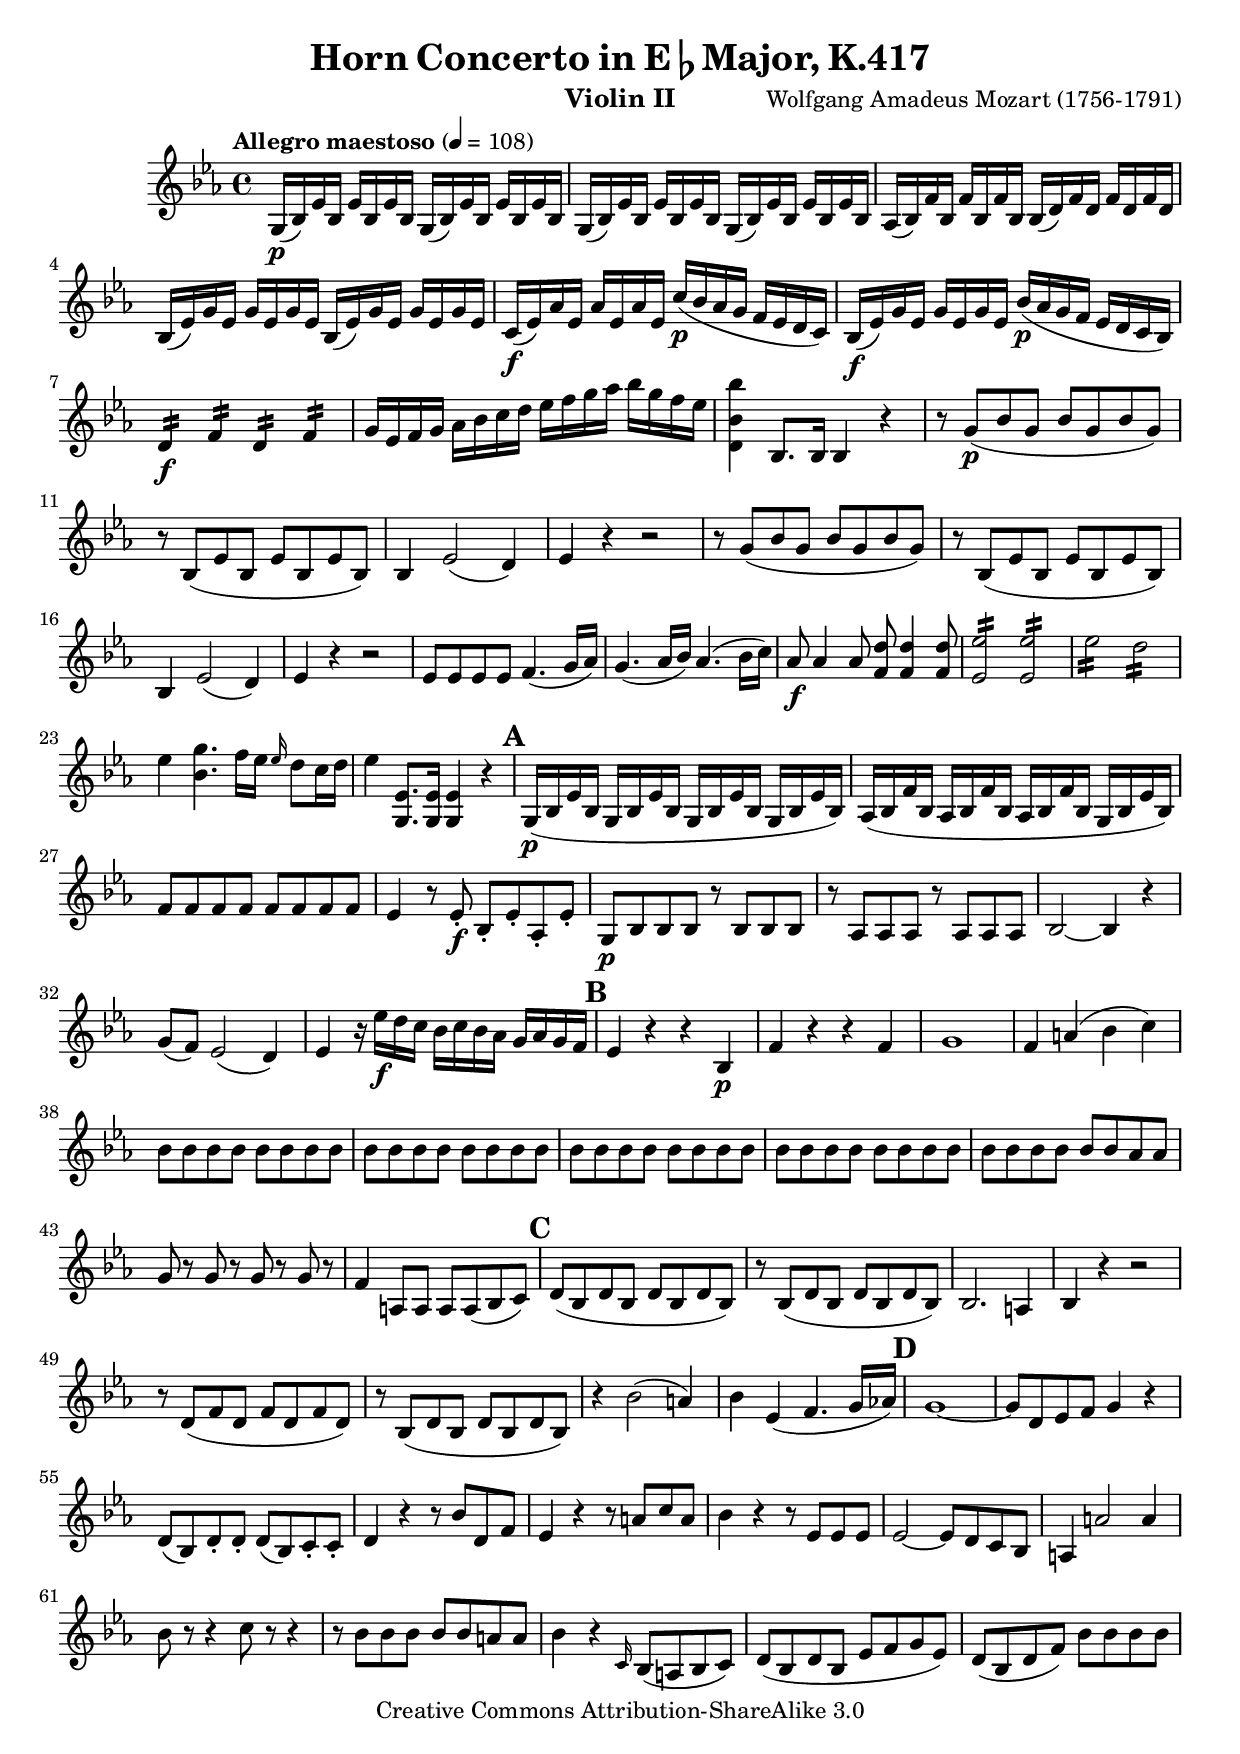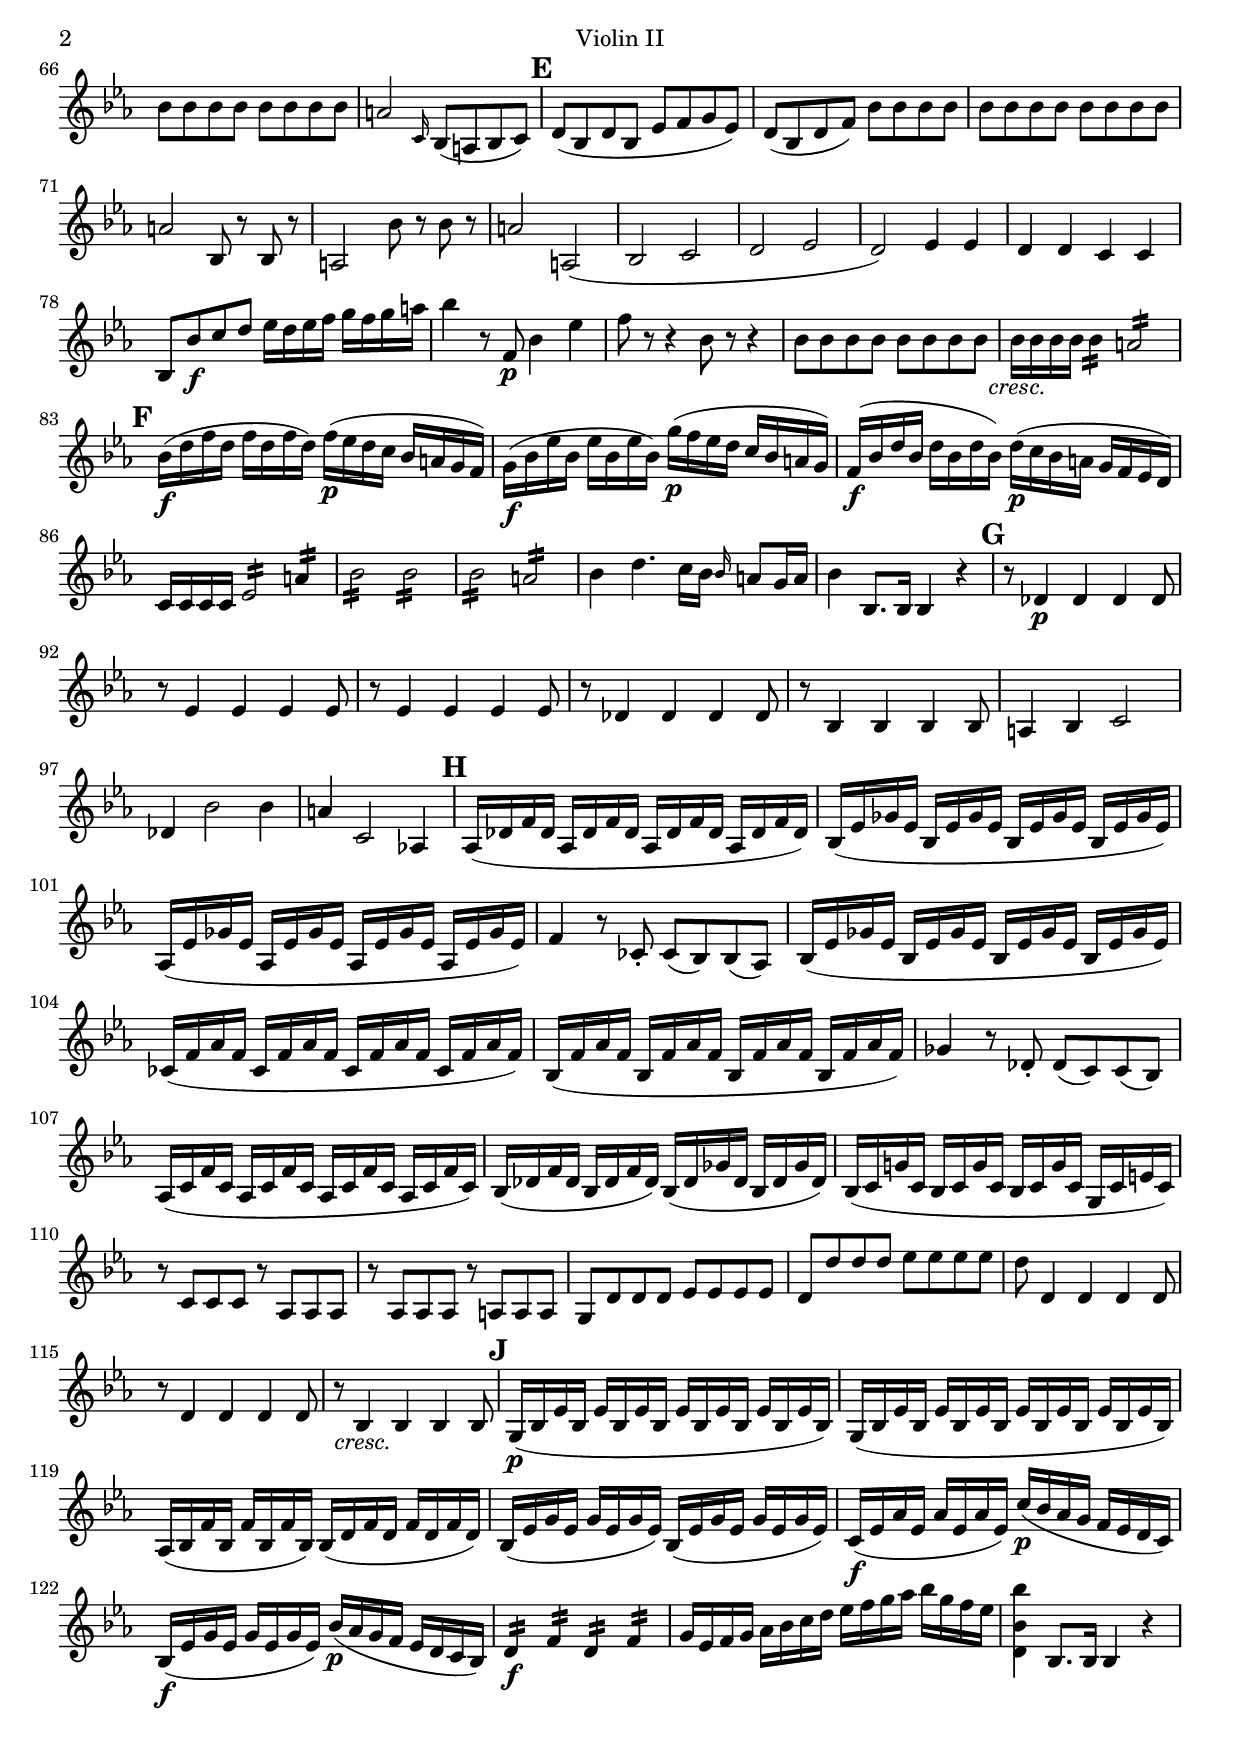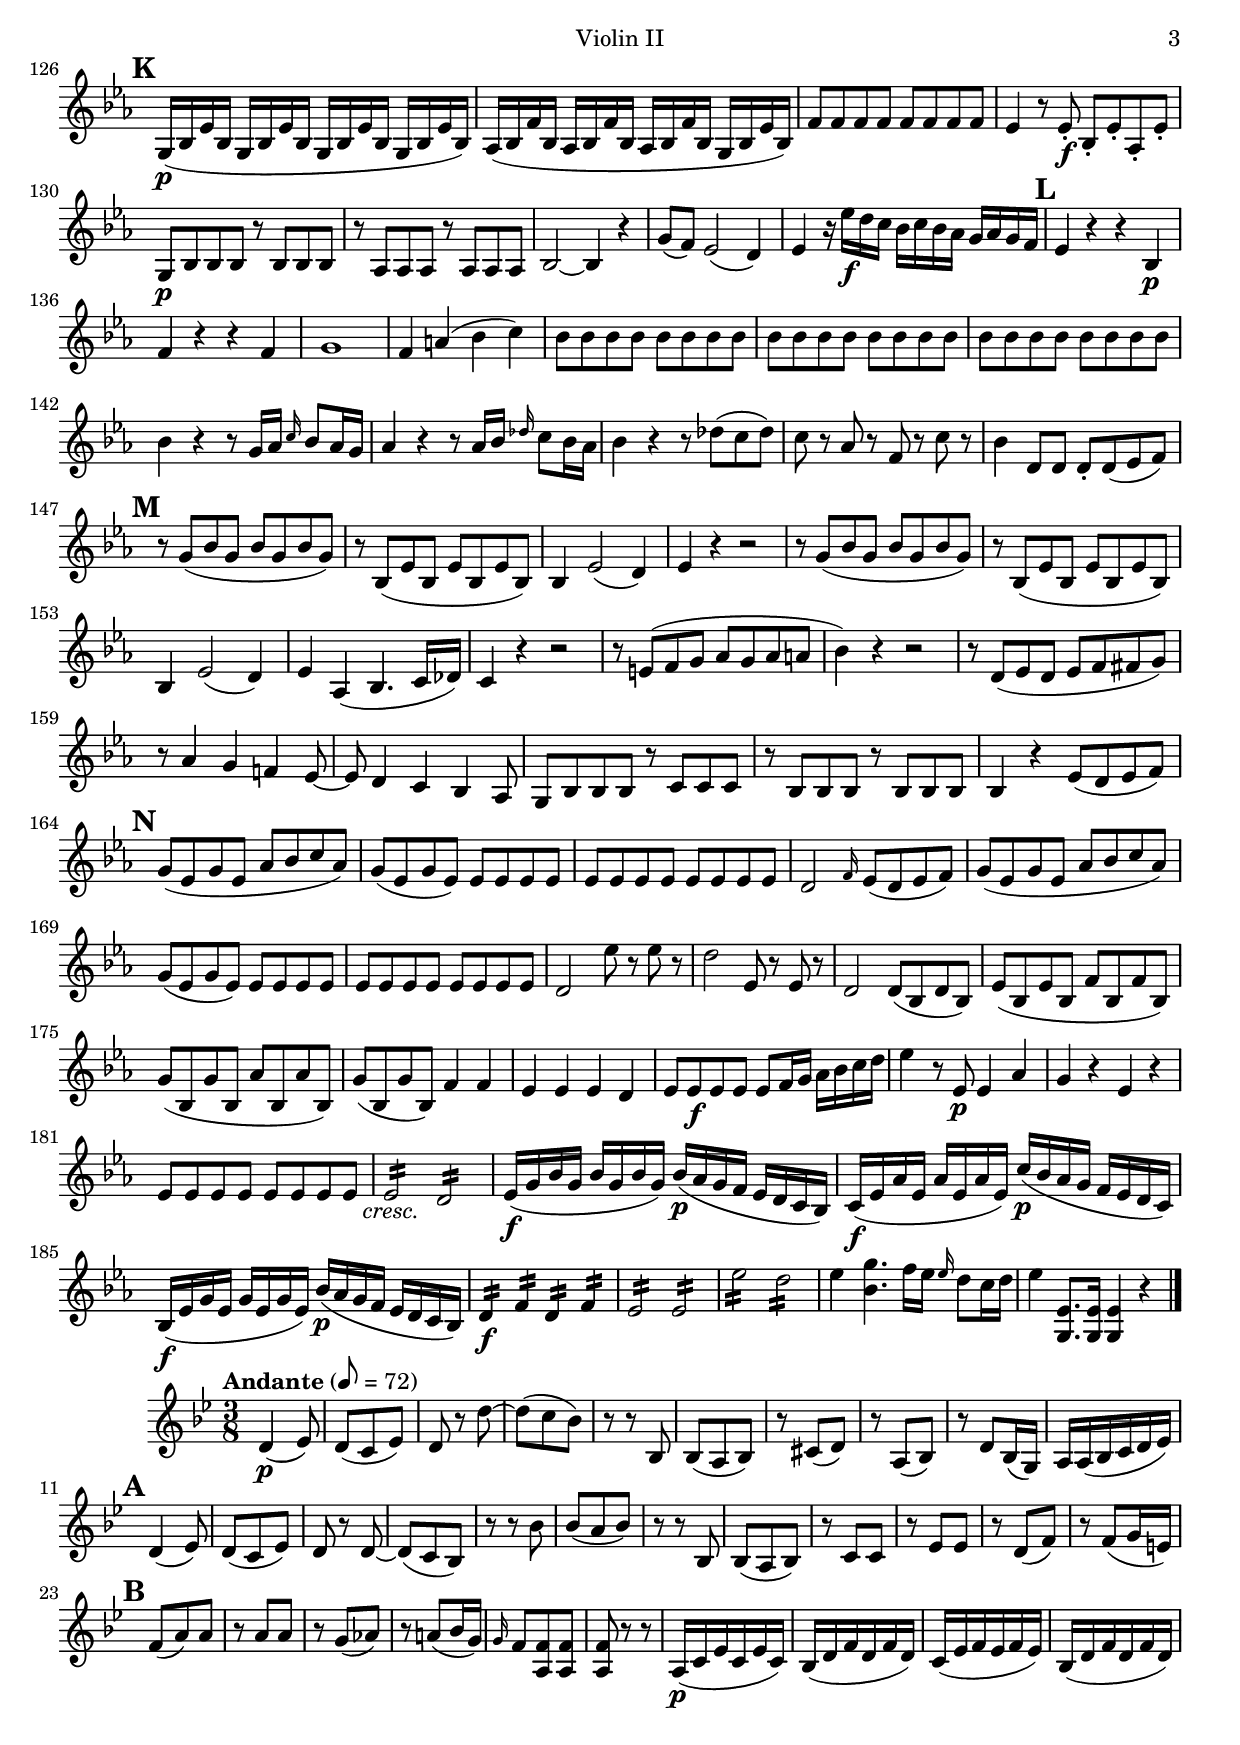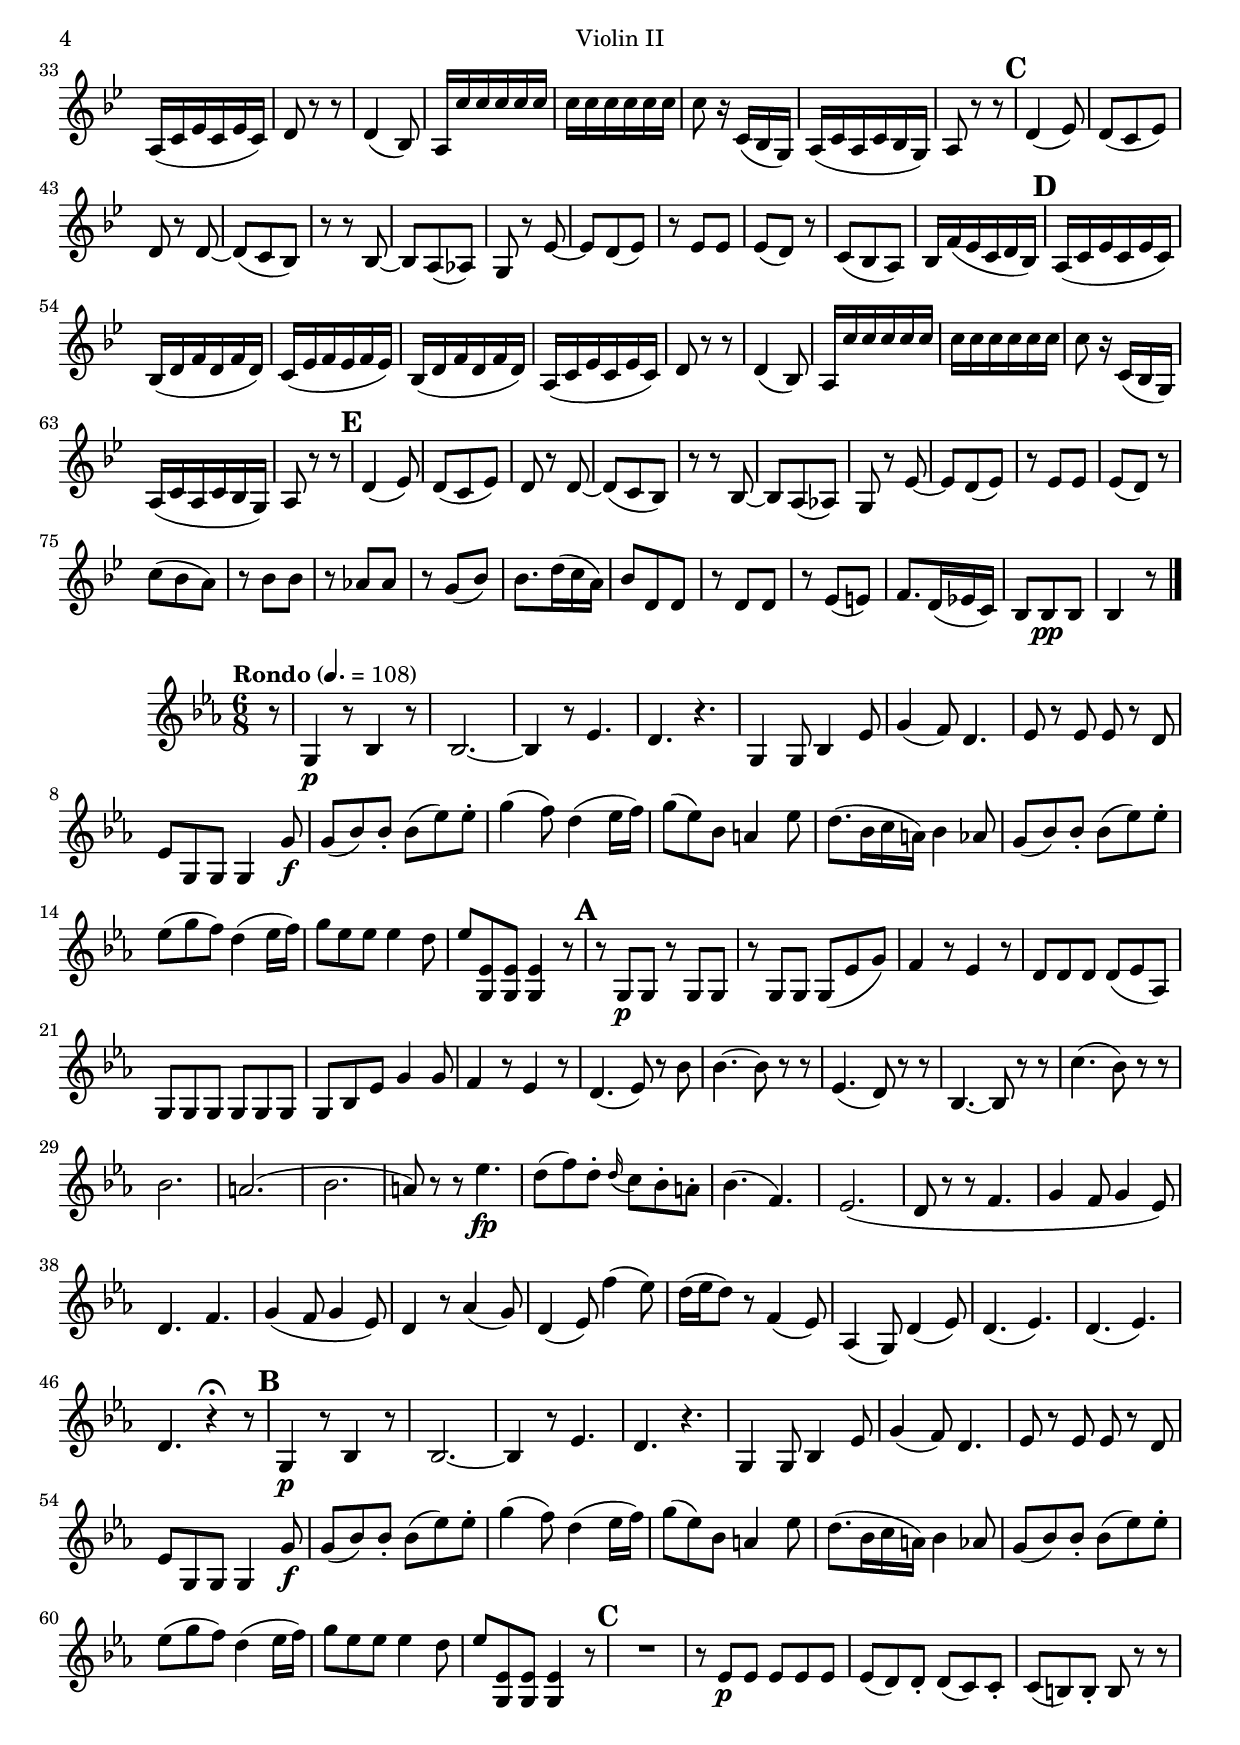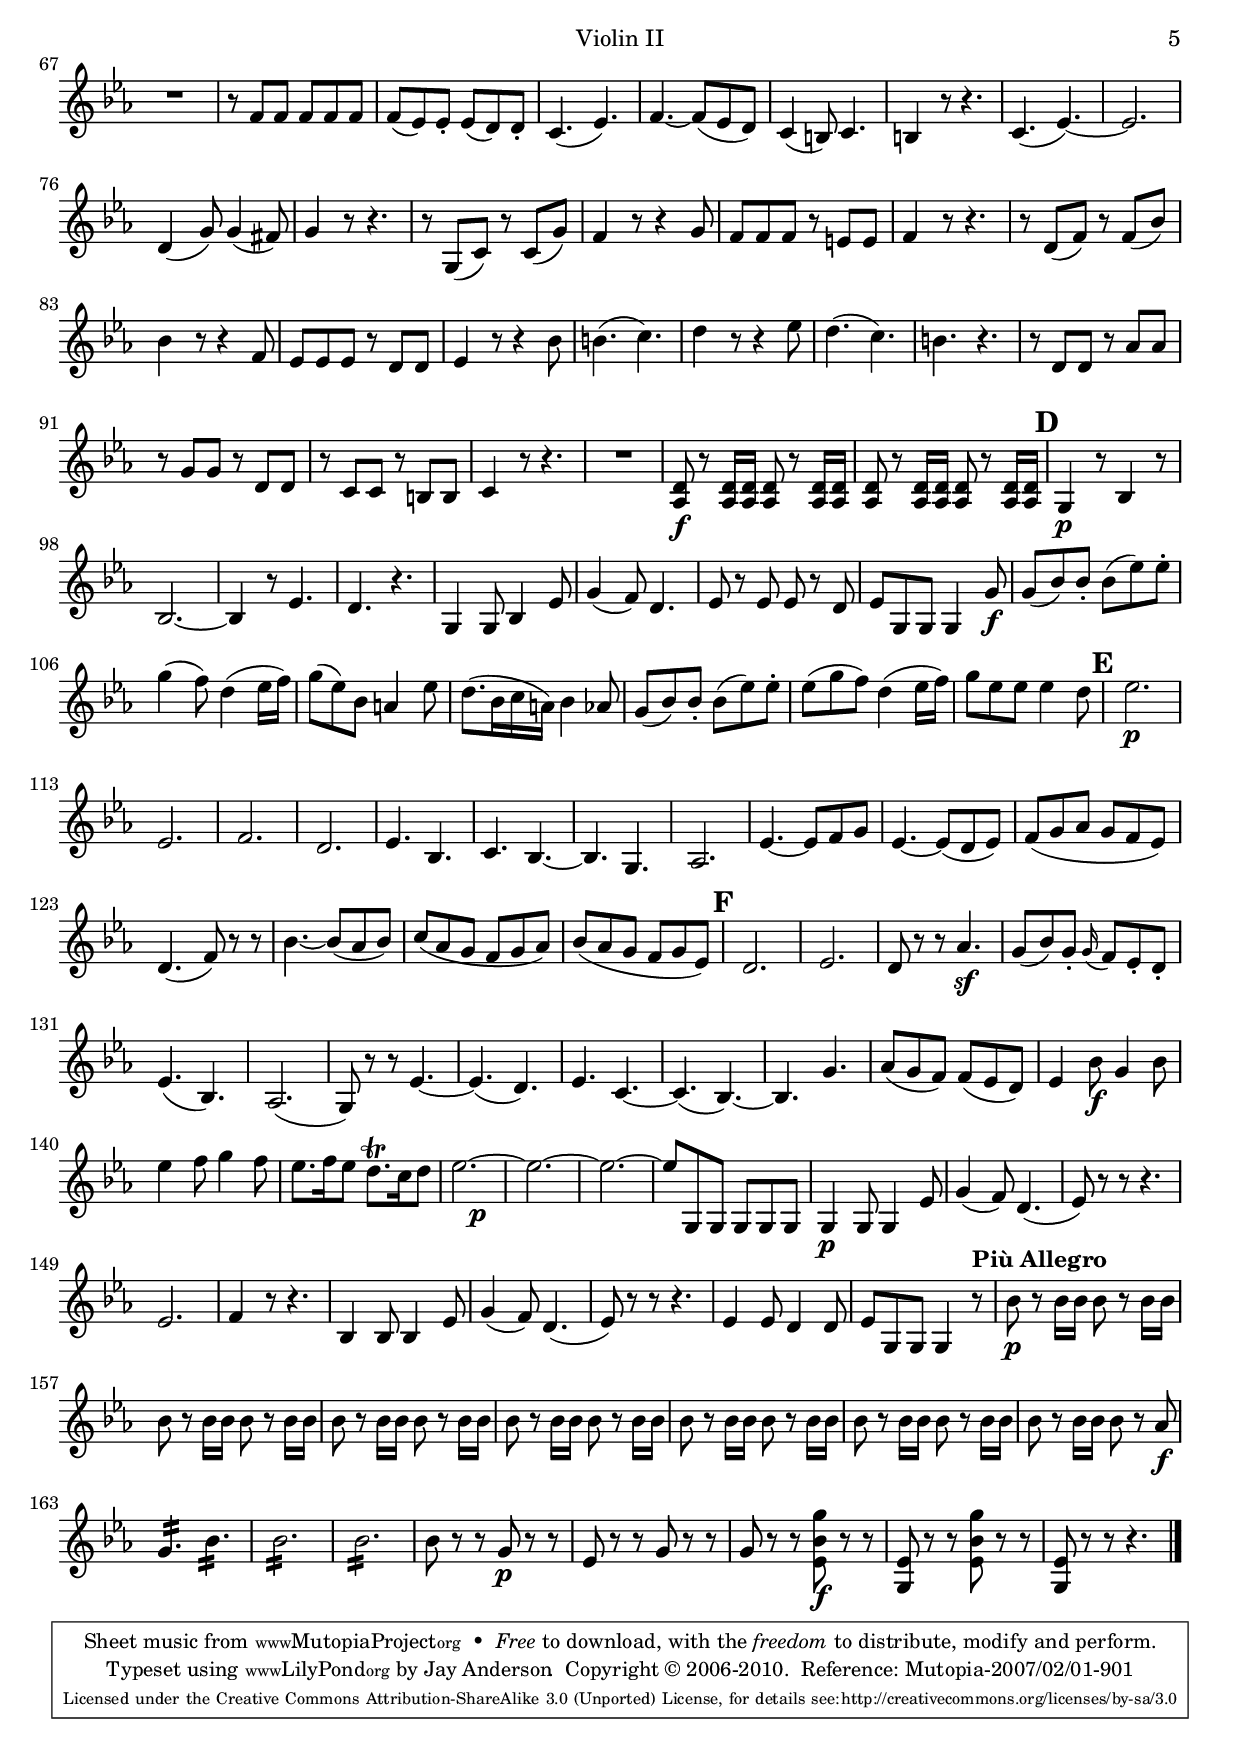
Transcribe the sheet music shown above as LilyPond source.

\version "2.13.10"

\include "defs.lyi"
\version "2.13.10"

\include "defs.lyi"

violinIIMvtI = \relative c'
{
  \key ees \major
  g16(\p bes) ees bes ees bes ees bes
  \repeat unfold 3 {g16( bes) ees bes ees bes ees bes}
  aes( bes) f' bes, f' bes, f' bes, bes( d) f d f d f d |
  \repeat unfold 2 {bes( ees) g ees g ees g ees} |
  c(\f ees) aes ees aes ees aes ees c'(\p bes aes g f ees d c) |
  bes(\f ees) g ees g ees g ees bes'(\p aes g f ees d c bes) |
  d4:16\f f:16 d:16 f:16 |
  g16 ees f g aes bes c d ees f g aes bes g f ees |
  <bes' bes, d,>4 bes,,8. bes16 bes4 r |

  <<
    {s8 s\p}
    \repeat unfold 2
    {
      r8 g'( bes g bes g bes g) |
      r bes,( ees bes ees bes es bes) |
      bes4 ees2( d4) |
      ees r r2 |
    }
  >>
  ees8 ees ees ees f4.( g16 aes) |
  g4.( aes16 bes) aes4.( bes16 c) |
  aes8\f aes4 aes8 <d f,>8 <d f,>4 <d f,>8 |
  <ees ees,>2:16 <ees ees,>:16 |
  ees:16 d:16 |
  ees4 <g bes,>4. f16 ees \grace ees16 d8 c16 d |
  ees4 <ees, g,>8. <ees g,>16 <ees g,>4 r |

  %solo
  g,16(\p bes ees bes g bes ees bes g bes ees bes g bes ees bes) |
  aes( bes f' bes, aes bes f' bes, aes bes f' bes, g bes ees bes) |
  \repeat unfold 8 f'8 |
  ees4 r8 ees-.\f bes-. ees-. aes,-. ees'-. |
  g,\p bes bes bes r bes bes bes |
  r aes aes aes r aes aes aes |
  bes2~ bes4 r |
  g'8( f) ees2( d4) |
  ees r16 ees'\f d c bes c bes aes g aes g f |
  ees4 r r bes\p |
  f' r r f |
  g1 |
  f4 a( bes c) |
  \repeat unfold 38 bes8 aes aes |
  g r g r g r g r |
  f4 a,8 a a a( bes c) |
  d( bes d bes d bes d bes) |
  r bes( d bes d bes d bes) |
  bes2. a4 |
  bes r r2 |
  r8 d( f d f d f d) |
  r bes( d bes d bes d bes) |
  r4 bes'2( a4) |
  bes ees,( f4. g16 aes) |
  g1~ |
  g8 d ees f g4 r |
  d8( bes) d-. d-. d8( bes) c-. c-. |
  d4 r r8 bes' d, f |
  ees4 r r8 a c a |
  bes4 r r8 ees, ees ees |
  ees2~ ees8 d c bes |
  a4 a'2 a4 |
  bes8 r r4 c8 r r4 |
  r8 bes bes bes bes bes a a |

  bes4 r
  \repeat unfold 2
  {
    \grace c,16 bes8( a bes c) |
    d( bes d bes ees f g ees) |
    d( bes d f) \repeat unfold 12 bes |
    a2
  }
  bes,8 r bes r |
  a2 bes'8 r bes r |
  a2 a,( | bes c | d ees | d) ees4 ees |
  d d c c |
  bes8 bes'\f c d ees16 d ees f g f g a |
  bes4 r8 f,8\p bes4 ees |
  f8 r r4 bes,8 r r4 |
  \repeat unfold 8 bes8 |
  bes16\mcresc bes bes bes bes4:16 a2:16 |

  %tutti
  bes16(\f d f d f d f d) f(\p ees d c bes a g f) |
  g(\f bes ees bes ees bes ees bes) g'(\p f ees d c bes a g) |
  f(\f bes d bes d bes d bes) d(\p c bes a g f ees d) |
  c16 c c c ees2:16 a4:16 |
  bes2:16 bes:16 |
  bes2:16 a:16 |
  bes4 d4. c16 bes \grace bes16 a8 g16 a |
  bes4 bes,8. bes16 bes4 r |

  %solo
  r8 des4\p des des des8 |
  r ees4 ees ees ees8 |
  r ees4 ees ees ees8 |
  r des4 des des des8 |
  r bes4 bes bes bes8 |
  a4 bes c2 |
  des4 bes'2 bes4 |
  a c,2 aes4 |
  << \repeat unfold 4 {aes16 des f des} {s16( s16*14 s16)} >> |
  << \repeat unfold 4 {bes16 ees ges ees} {s16( s16*14 s16)} >> |
  << \repeat unfold 4 {aes,16 ees' ges ees} {s16( s16*14 s16)} >> |
  f4 r8 ces-. ces( bes) bes( aes) |
  << \repeat unfold 4 {bes16 ees ges ees} {s16( s16*14 s16)} >> |
  << \repeat unfold 4 {ces16 f aes f} {s16( s16*14 s16)} >> |
  << \repeat unfold 4 {bes,16 f' aes f} {s16( s16*14 s16)} >> |
  ges4 r8 des-. des( c) c( bes) |
  << \repeat unfold 4 {aes16 c f c} {s16( s16*14 s16)} >> |
  bes16( des f des bes des f des) bes( des ges des bes des ges des) |
  bes( c g' c, bes c g' c, bes c g' c, g c e c) |
  r8 c c c r aes aes aes |
  r aes aes aes r a a a |
  g d' d d ees ees ees ees |
  d d' d d ees ees ees ees |
  d d,4 d d d8 |
  r d4 d d d8 |
  r bes4\mcresc bes bes bes8 |

  %tutti
  g16\p( \repeat unfold 7 {bes ees} bes) |
  g16( \repeat unfold 7 {bes ees} bes) |
  aes( bes f' bes, f' bes, f' bes,) bes( d f d f d f d) |
  bes( ees g ees g ees g ees) bes( ees g ees g ees g ees) |
  c(\f ees aes ees aes ees aes ees) c'(\p bes aes g f ees d c) |
  bes(\f ees g ees g ees g ees) bes'(\p aes g f ees d c bes) |
  d4:16\f f:16 d:16 f:16 |
  g16 ees f g aes bes c d ees f g aes bes g f ees |
  <bes' bes, d,>4 bes,,8. bes16 bes4 r |

  %solo
  g16(\p bes ees bes g bes ees bes g bes ees bes g bes ees bes) |
  aes( bes f' bes, aes bes f' bes, aes bes f' bes, g bes ees bes) |
  \repeat unfold 8 f'8 |
  ees4 r8 ees-.\f bes-. ees-. aes,-. ees'-. |
  g,\p bes bes bes r bes bes bes |
  r aes aes aes r aes aes aes |
  bes2~ bes4 r |
  g'8( f) ees2( d4) |
  ees r16 ees'\f d c bes c bes aes g aes g f |
  ees4 r r bes\p |
  f' r r f |
  g1 |
  f4 a( bes c) |
  \repeat unfold 24 bes8 |
  bes4 r r8 g16 aes \grace c16 bes8 aes16 g |
  aes4 r r8 aes16 bes \grace des16 c8 bes16 aes |
  bes4 r r8 des( c des) |
  c8 r aes r f r c' r |
  bes4 d,8 d d-. d( ees f) |

  %tutti
  r8 g( bes g bes g bes g) |
  r bes,( ees bes ees bes ees bes) |
  bes4 ees2( d4) |
  ees r r2 |

  %solo
  r8 g( bes g bes g bes g) |
  r bes,( ees bes ees bes ees bes) |
  bes4 ees2( d4) |
  ees aes,( bes4. c16 des) |
  c4 r r2 |
  r8 e( f g aes g aes a |
  bes4) r r2 |
  r8 d,( ees d ees f fis g) |
  r8 aes4 g f ees8~ |
  ees d4 c bes aes8 |
  g8 bes bes bes r c c c |
  r bes bes bes r bes bes bes |

  %tutti
  bes4 r ees8( d ees f) |
  g( ees g ees aes bes c aes) |
  g( ees g ees) \repeat unfold 12 ees |

  %solo
  d2 \grace f16 ees8( d ees f) |
  g( ees g ees aes bes c aes) |
  g( ees g ees) \repeat unfold 12 ees |
  d2 ees'8 r ees r |
  d2 ees,8 r ees r |
  d2 d8( bes d bes) |
  ees( bes ees bes f' bes, f' bes,) |
  g'( bes, g' bes, aes' bes, aes' bes,) |
  g'( bes, g' bes,) f'4 f |
  ees ees ees d |
  ees8 ees\f ees ees ees f16 g aes bes c d |
  ees4 r8 ees,8\p ees4 aes |
  g r ees r |
  \repeat unfold 8 ees8 |
  ees2:16\mcresc d:16 |

  %tutti
  ees16(\f g bes g bes g bes g) bes(\p aes g f ees d c bes) |
  c(\f ees aes ees aes ees aes ees) c'(\p bes aes g f ees d c) |
  bes(\f ees g ees g ees g ees) bes'(\p aes g f ees d c bes) |
  d4:16\f f:16 d:16 f:16 |
  ees2:16 ees:16 |
  ees':16 d:16 |
  ees4 <g bes,>4. f16 ees \grace ees16 d8 c16 d |
  ees4 <ees, g,>8. <ees g,>16 <ees g,>4 r |
}


\version "2.13.10"

\include "defs.lyi"

violinIIMvtII = \relative c'
{
  \key bes \major
  d4(\p ees8) |
  d( c ees) |
  d r d'~ |
  d( c bes) |
  r r bes, |
  bes( a bes) |
  r cis( d) |
  r a( bes) |
  r d bes16( g) |
  a a( bes c d ees) |
  d4( ees8) |
  d( c ees) |
  d r d~ |
  d( c bes) |
  r r bes' |
  bes( a bes) |
  r r bes, |
  bes( a bes) |
  r c c |
  r ees ees |
  r d( f) |
  r f( g16 e) |
  f8( a) a |
  r a a |
  r g( aes) |
  r a( bes16 g) |
  \grace g16 f8 <f a,> <f a,> |
  <f a,> r r |
  a,16(\p c ees c ees c) |
  bes( d f d f d) |
  c( ees f ees f ees) |
  bes( d f d f d) |
  a( c ees c ees c) |
  d8 r r |
  d4( bes8) |
  a16 c' c c c c |
  c c c c c c |
  c8 r16 c,( bes g) |
  a( c a c bes g) |
  a8 r r |
  d4( ees8) |
  d( c ees) |
  d r d~ |
  d( c bes) |
  r r bes~ |
  bes a( aes) |
  g r ees'~ |
  ees d( ees) |
  r ees ees |
  ees( d) r |
  c( bes a) |
  bes16 f'( ees c d bes) |
  a16( c ees c ees c) |
  bes( d f d f d) |
  c( ees f ees f ees) |
  bes( d f d f d) |
  a( c ees c ees c) |
  d8 r r |
  d4( bes8) |
  a16 c' c c c c |
  c c c c c c |
  c8 r16 c,( bes g) |
  a( c a c bes g) |
  a8 r r |
  d4( ees8) |
  d( c ees) |
  d r d~ |
  d( c bes) |
  r r bes~ |
  bes a( aes) |
  g r ees'~ |
  ees d( ees) |
  r ees ees |
  ees( d) r |
  c'( bes a) |
  r bes bes |
  r aes aes |
  r g( bes) |
  bes8.
    \set stemLeftBeamCount = #1
    \set stemRightBeamCount = #2
    d16(
    \set stemLeftBeamCount = #2
    c a) |
  bes8 d, d |
  r d d |
  r ees( e) |
  f8.
    \set stemLeftBeamCount = #1
    \set stemRightBeamCount = #2
    d16(
    \set stemLeftBeamCount = #2
    ees c) |
  bes8 bes\pp bes |
  bes4 r8 |
}


\version "2.13.10"

\include "defs.lyi"

violinIIMvtIIIMain = \relative c'
{
  g4\p r8 bes4 r8 |
  bes2.~ |
  bes4 r8 ees4. |
  d r |
  g,4 g8 bes4 ees8 |
  g4( f8) d4. |
  ees8 r ees ees r d |
  ees g, g g4 g'8\f |

  g( bes) bes-. bes( ees) ees-. |
  g4( f8) d4( ees16 f) |
  g8( ees) bes a4 ees'8 |
  d8.(
    \set stemLeftBeamCount = #1
    \set stemRightBeamCount = #2
    bes16
    \set stemLeftBeamCount = #2
    c a) bes4 aes8 |
  g( bes) bes-. bes( ees) ees-. |
  ees( g f) d4( ees16 f) |
  g8 ees ees ees4 d8 |
}

violinIIMvtIIIMainEnd = \relative c''
{
  ees <ees, g,> <ees g,> <ees g,>4 r8 |
}

violinIIMvtIII = \relative c'
{
  \key ees \major
  r8
  \violinIIMvtIIIMain
  \violinIIMvtIIIMainEnd

  r8 g\p g r g g |
  r g g g( ees' g) |
  f4 r8 ees4 r8 |
  d d d d( ees aes,) |
  \repeat unfold 6 g |
  g bes ees g4 g8 |
  f4 r8 ees4 r8 |
  d4.( ees8) r bes' |
  bes4.~ bes8 r r |
  ees,4.( d8) r r |
  bes4.~ bes8 r r |
  c'4.( bes8) r r |
  bes2. |
  a( |
  bes |
  a8) r r ees'4.\fp |
  d8( f) d-. \appoggiatura d16 c8 bes-. a-. |
  bes4.( f) |
  ees2.( |
  d8 r r f4. |
  g4( f8 g4 ees8) |
  d4. f |
  g4( f8 g4 ees8) |
  d4 r8 aes'4( g8) |
  d4( ees8) f'4( ees8) |
  d16( ees d8) r f,4( ees8) |
  aes,4( g8) d'4( ees8) |
  d4.( ees) |
  d4.( ees) |
  d r4\fermata r8 |

  \violinIIMvtIIIMain
  \violinIIMvtIIIMainEnd

  R2. |
  r8 ees\p ees ees ees ees |
  ees( d) d-. d( c) c-. |
  c( b) b-. b r r |
  R2. |
  r8 f' f f f f |
  f( ees) ees-. ees( d) d-. |
  c4.( ees) |
  f4.~ f8( ees d) |
  c4( b8) c4. |
  b4 r8 r4. |
  c4.( ees~) |
  ees2. |
  d4( g8) g4( fis8) |
  g4 r8 r4. |
  r8 g,( c) r c( g') |
  f4 r8 r4 g8 |
  f f f r e e |
  f4 r8 r4. |
  r8 d( f) r f( bes) |
  bes4 r8 r4 f8 |
  ees ees ees r d d |
  ees4 r8 r4 bes'8 |
  b4.( c) |
  d4 r8 r4 ees8 |
  d4.( c) |
  b r |
  r8 d, d r aes' aes |
  r g g r d d |
  r c c r b b |
  c4 r8 r4. |
  R2. |
  <d aes>8\f r <d aes>16 <d aes> \repeat unfold 3 {<d aes>8 r <d aes>16 <d aes>} |

  \violinIIMvtIIIMain
  ees'2.\p |
  ees, |
  f |
  d |
  ees4. bes |
  c bes~ |
  bes g |
  aes2. |

  ees'4.~ ees8 f g |
  ees4.~ ees8( d ees) |
  f( g aes g f ees) |
  d4.( f8) r r |
  bes4.~ bes8( aes bes) |
  c( aes g f g aes) |
  bes( aes g f g ees) |
  d2. |
  ees |
  d8 r r aes'4.\sf |
  g8( bes) g-. \appoggiatura g16 f8 ees-. d-. |
  ees4.( bes) |
  aes2.( |
  g8) r r ees'4.~ |
  ees( d) |
  ees c~ |
  c( bes~) |
  bes g' |
  aes8( g f) f( ees d) |
  ees4 bes'8\f g4 bes8 |
  ees4 f8 g4 f8 |
  ees8. f16 ees8 d8.\trill c16 d8 |
  << {s4. s\p} ees2.~ >> | ees~ | ees~ |
  ees8 g,, g g g g |
  g4\p g8 g4 ees'8 |
  g4( f8) d4.( |
  ees8) r r r4. |
  ees2. |
  f4 r8 r4. |
  bes,4 bes8 bes4 ees8 |
  g4( f8) d4.( |
  ees8) r r r4. |
  ees4 ees8 d4 d8 |
  ees g, g g4 r8 |

  bes'8\p r bes16 bes
    \repeat unfold 12 {bes8 r bes16 bes}
    bes8 r aes\f |
  g4.:16 bes:16 |
  bes2.:16 | bes2.:16 |
  bes8 r r g\p r r |
  ees r r g r r |
  g r r <g' bes, ees,>\f r r |
  <ees, g,> r r <g' bes, ees,> r r |
  <ees, g,> r r r4. |
}



instrument = "Violin II"

\book
{
  \include "Header.lyi"
  \score
  {
    \new Staff
    {
      << \violinIIMvtI \outlineMvtI >>
    }
  }
  \score
  {
    \new Staff
    {
      << \violinIIMvtII \outlineMvtII >>
    }
  }
  \score
  {
    \new Staff
    {
      << \violinIIMvtIII \outlineMvtIII >>
    }
  }
}

